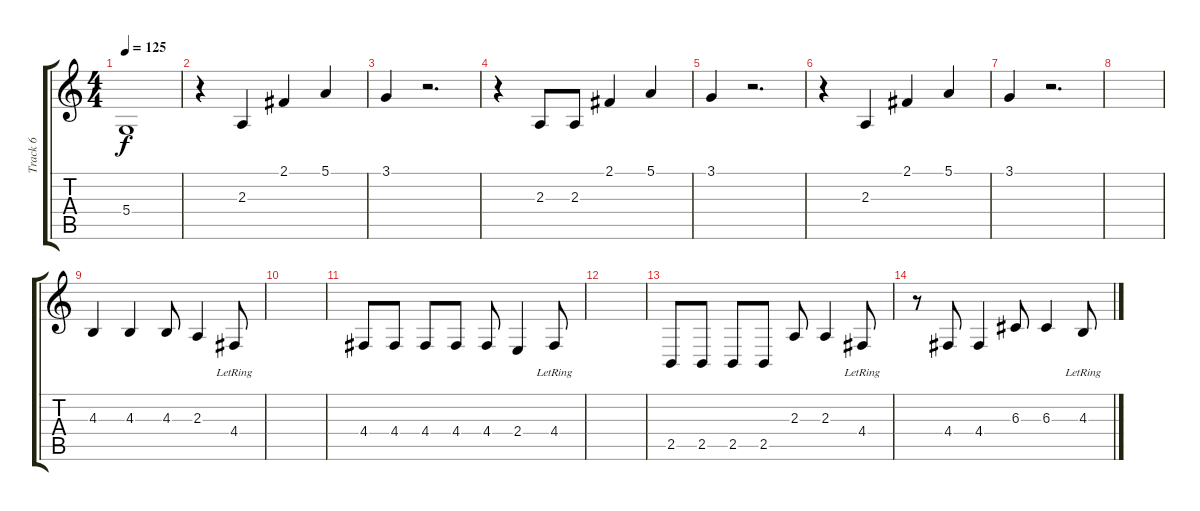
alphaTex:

\track ("Track 6" "Track 6") {instrument lead6voice}
\staff {score tabs}
\tuning (E4 B3 G3 D3 A2 E2) {hide}
\ts (4 4)
\tempo 125
\clef g2
\ks c
5.4.1{dy f} |
r.4 2.3.4 2.1.4 5.1.4 |
3.1.4 r.2{d} |
r.4 2.3.8 2.3.8 2.1.4 5.1.4 |
3.1.4 r.2{d} |
r.4 2.3.4 2.1.4 5.1.4 |
3.1.4 r.2{d} |
|
4.3.4 4.3.4 4.3.8 2.3.4 4.4{lr}.8 |
|
4.4.8 4.4.8 4.4.8 4.4.8 4.4.8 2.4.4 4.4{lr}.8 |
|
2.5.8 2.5.8 2.5.8 2.5.8 2.3.8 2.3.4 4.4{lr}.8 |
r.8 4.4.8 4.4.4 6.3.8 6.3.4 4.3{lr}.8
